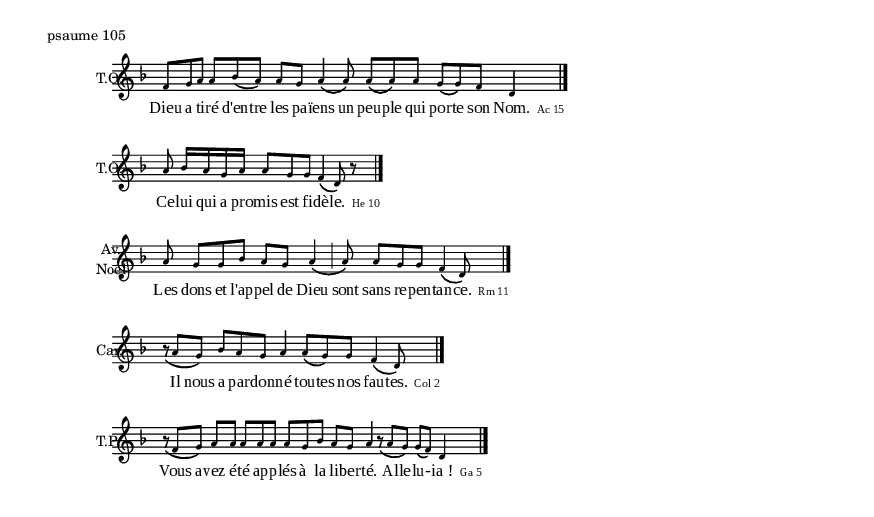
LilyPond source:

\version "2.12.0"
 \include "definitions.ly"
 \markup {psaume 105 }


\relative a' { 
	\new Staff {
		\cadenzaOn
		\key f \major
		\set Staff.instrumentName = \markup{ \center-column { T.O. } }
		
		\times 2/3 {f8[ g a]} \times 2/3 { a[ bes\(  a\)] } a[ g] \times 2/3 { a4\(  a8\) } \times 2/3 { a[\( a\) a] } \times 2/3 { g[\( g\) f] } d4 

		
		
		\endBar
	}

	\addlyrics {
		Dieu a ti -- ré d'en -- tre les pa -- ïens un peu -- ple qui por -- te son Nom.
 		\markup { \citation #"Ac 15" } }
	
	
}

\relative a' { 
	\new Staff {
		\cadenzaOn
		\key f \major
		\set Staff.instrumentName = \markup{ \center-column { T.O. } }
		a8
		bes16[ a g a]
		\times 2/3 { a8[ g g] }
		f4\( d8\) r8
		\endBar
	}

	\addlyrics {
		Ce -- lui qui a pro -- mis est fi -- dè -- le.
 		\markup { \citation #"He 10" } }
	
	
}
\relative a' { 
	\new Staff {
		\cadenzaOn
		\key f \major
		\set Staff.instrumentName = \markup{ \center-column { Av. Noël } }
		
		a8 \times 2/3 { g[ g bes] } a[ g] \times 2/3 { a4\( 
		\cesure a8\) } \times 2/3 { a[ g g] } \times 2/3 { f4\(  d8\) }

		
		
		\endBar
	}

	\addlyrics {
		Les dons et l'ap -- pel de Dieu sont sans re -- pen -- tan -- ce.
 		\markup { \citation #"Rm 11" } }
	
	
}
\relative a' { 
	\new Staff {
		\cadenzaOn
		\key f \major
		\set Staff.instrumentName = \markup{ \center-column { Car. } }
		
		\times 2/3 { r8_\( a8[ g\)] } \times 2/3 { bes[ a  g] } a4 
		\times 2/3 { a8[\( g\) g] } \times 2/3 { f4\(  d8\) }

		
		
		\endBar
	}

	\addlyrics {
		Il nous a par -- don -- né tou -- tes nos fau -- tes.
 		\markup { \citation #"Col 2" } }
	
	
}
\relative a' { 
	\new Staff {
		\cadenzaOn
		\key f \major
		\set Staff.instrumentName = \markup{ \center-column { T.P. } }
		
		\times 2/3 { r8_\( f[ g\)] } a[ a] \times 2/3 { a[ a a] } \times 2/3 { a[ g bes] } a[ g] a4 
		
\espall \times 2/3 { r
8_\( a[ g\)] } g[\( f\)] d4

		
		
		\endBar
	}

	\addlyrics {
		Vous a -- vez é -- té ap -- p -- lés à  la li -- ber -- té. Al -- le -- lu -- - -- "ia !"
 		\markup { \citation #"Ga 5" } }
	
	
}

